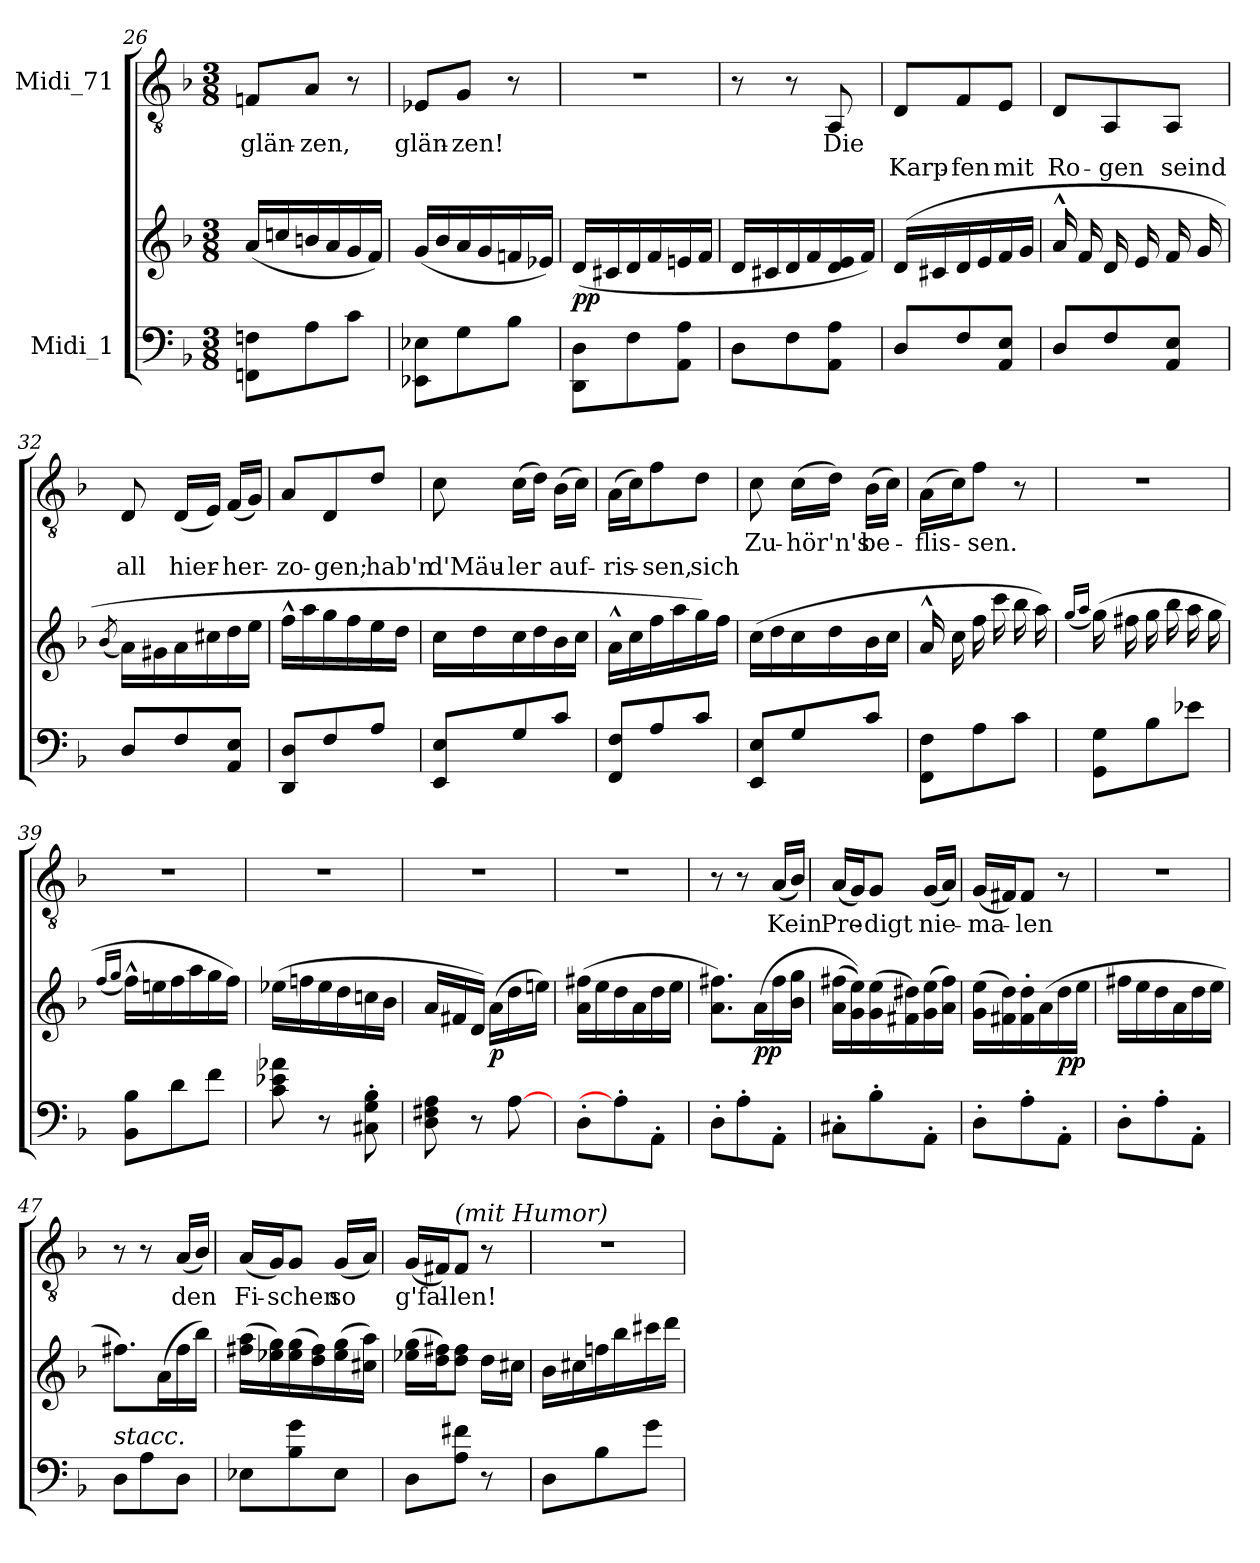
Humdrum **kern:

**kern	**kern	**dynam	**kern	**text	**text
*part2	*part2	*part2	*part1	*part1	*part1
*staff3	*staff2	*staff2/3	*staff1	*staff1	*staff1
*I"Midi_1	*	*	*I"Midi_71	*	*
*clefF4	*clefG2	*	*clefGv2	*	*
*k[b-]	*k[b-]	*	*k[b-]	*	*
*F:	*F:	*	*F:	*	*
*M3/8	*M3/8	*	*M3/8	*	*
=26	=26	=26	=26	=26	=26
!	!	!	!	!LO:LY:b	!
8FFni\ 8Fni\L	(<16a/LL	.	8Fni/L	glän-	.
.	16ccni/	.	.	.	.
!	!	!	!	!LO:LY:b	!
8A\	16bn/	.	8A/J	-zen,	.
.	16a/	.	.	.	.
8c\J	16g/	.	8r	.	.
.	16f/JJ)	.	.	.	.
=27	=27	=27	=27	=27	=27
!	!	!	!	!LO:LY:b	!
8EE-X\ 8E-X\L	(<16g/LL	.	8E-X/L	glän-	.
.	16b-i/	.	.	.	.
!	!	!	!	!LO:LY:b	!
8G\	16a/	.	8G/J	-zen!	.
.	16g/	.	.	.	.
8B-i\J	16fni/	.	8r	.	.
.	16e-X/JJ)	.	.	.	.
=28	=28	=28	=28	=28	=28
!	!	!LO:DY:b	!	!	!
8DD\ 8D\L	(>16d/LL	pp	4.r	.	.
.	16c#X/	.	.	.	.
8F\	16d/	.	.	.	.
.	16f/	.	.	.	.
8AA\ 8A\J	16eni/	.	.	.	.
.	16f/JJ	.	.	.	.
=29	=29	=29	=29	=29	=29
8D\L	16d/LL	.	8r	.	.
.	16c#X/	.	.	.	.
8F\	16d/	.	8r	.	.
.	16f/	.	.	.	.
!	!	!	!	!LO:LY:b	!
8AA\ 8A\J	16d/ 16e/	.	8AA/	Die	.
.	16f/JJ)	.	.	.	.
!!LO:LB:g=z
=30	=30	=30	=30	=30	=30
!	!	!	!	!	!LO:LY:b
8D/L	(>16d/LL	.	8D/L	.	Karp-
.	16c#X/	.	.	.	.
!	!	!	!	!	!LO:LY:b
8F/	16d/	.	8F/	.	-fen
.	16e/	.	.	.	.
!	!	!	!	!	!LO:LY:b
8AA/ 8E/J	16f/	.	8E/J	.	mit
.	16g/JJ	.	.	.	.
=31	=31	=31	=31	=31	=31
!	!	!	!	!	!LO:LY:b
8D/L	16a^^/	.	8D/L	.	Ro-
.	16f/	.	.	.	.
!	!	!	!	!	!LO:LY:b
8F/	16d/	.	8AA/	.	-gen
.	16e/	.	.	.	.
!	!	!	!	!	!LO:LY:b
8AA/ 8E/J	16f/	.	8AA/J	.	seind
.	16g/	.	.	.	.
=32	=32	=32	=32	=32	=32
.	(<8qb-/	.	.	.	.
!	!	!	!	!	!LO:LY:b
8D/L	16a\LL)	.	8D/	.	all
.	16g#X\	.	.	.	.
!	!	!	!	!	!LO:LY:b
8F/	16a\	.	(<16D/LL	.	hier-
.	16cc#X\	.	16E/JJ)	.	.
!	!	!	!	!	!LO:LY:b
8AA/ 8E/J	16dd\	.	(<16F/LL	.	-her-
.	16ee\JJ	.	16G/JJ)	.	.
=33	=33	=33	=33	=33	=33
!	!	!	!	!	!LO:LY:b
8DD/ 8D/L	16ff^^\LL	.	8A/L	.	-zo-
.	16aa\	.	.	.	.
!	!	!	!	!	!LO:LY:b
8F/	16gg\	.	8D/	.	-gen;
.	16ff\	.	.	.	.
!	!	!	!	!	!LO:LY:b
8A/J	16ee\	.	8d/J	.	hab'n
.	16dd\JJ	.	.	.	.
=34	=34	=34	=34	=34	=34
!	!	!	!	!	!LO:LY:b
8EE/ 8E/L	16cc\LL	.	8c\	.	d'Mäu-
.	16dd\	.	.	.	.
!	!	!	!	!	!LO:LY:b
8G/	16cc\	.	(>16c\LL	.	-ler
.	16dd\	.	16d\JJ)	.	.
!	!	!	!	!	!LO:LY:b
8c/J	16b-\	.	(>16B-\LL	.	auf-
.	16cc\JJ	.	16c\JJ)	.	.
=35	=35	=35	=35	=35	=35
!	!	!	!	!	!LO:LY:b
8FF/ 8F/L	16a^^\LL	.	(>16A\LL	.	-ris-
.	16cc\	.	16c\J)	.	.
!	!	!	!	!	!LO:LY:b
8A/	16ff\	.	8f\	.	-sen,
.	16aa\	.	.	.	.
!	!	!	!	!	!LO:LY:b
8c/J	16gg\)	.	8d\J	.	sich
.	16ff\JJ	.	.	.	.
!!LO:LB:g=z
=36	=36	=36	=36	=36	=36
!	!	!	!	!LO:LY:b	!
8EE/ 8E/L	(>16cc\LL	.	8c\	Zu-	.
.	16dd\	.	.	.	.
!	!	!	!	!LO:LY:b	!
8G/	16cc\	.	(>16c\LL	-hör'n's	.
.	16dd\	.	16d\JJ)	.	.
!	!	!	!	!LO:LY:b	!
8c/J	16b-\	.	(>16B-\LL	be-	.
.	16cc\JJ	.	16c\JJ)	.	.
=37	=37	=37	=37	=37	=37
!	!	!	!	!LO:LY:b	!
8FF\ 8F\L	16a^^/	.	(>16A\LL	-flis-	.
.	16cc\	.	16c\J)	.	.
!	!	!	!	!LO:LY:b	!
8A\	16ff\	.	8f\J	-sen.	.
.	16ccc\	.	.	.	.
8c\J	16bb-\	.	8r	.	.
.	16aa\)	.	.	.	.
=38	=38	=38	=38	=38	=38
.	(<16qgg/LL	.	.	.	.
.	16qaa/JJ	.	.	.	.
8GG\ 8G\L	(>16gg\)	.	4.r	.	.
.	16ff#X\	.	.	.	.
8B-\	16gg\	.	.	.	.
.	16bb-\	.	.	.	.
8e-X\J	16aa\	.	.	.	.
.	16gg\	.	.	.	.
=39	=39	=39	=39	=39	=39
.	(<16qff/LL	.	.	.	.
.	16qgg/JJ	.	.	.	.
8BB-\ 8B-\L	16ff^^\LL)	.	4.r	.	.
.	16eeni\	.	.	.	.
8d\	16ff\	.	.	.	.
.	16aa\	.	.	.	.
8f\J	16gg\	.	.	.	.
.	16ff\JJ)	.	.	.	.
=40	=40	=40	=40	=40	=40
8c\ 8e-X\ 8a-X\	(>16ee-X\LL	.	4.r	.	.
.	16ffni\	.	.	.	.
8r	16ee-\	.	.	.	.
.	16dd\	.	.	.	.
8C#X\' 8G\' 8B-i\'	16ccni\	.	.	.	.
.	16b-\JJ	.	.	.	.
=41	=41	=41	=41	=41	=41
8D\ 8F#X\ 8A\	16a/LL	.	4.r	.	.
.	16f#X/	.	.	.	.
8r	16d/JJ)	.	.	.	.
!	!	!LO:DY:b	!	!	!
.	(>16a\LL	p	.	.	.
[8A\	16dd\	.	.	.	.
.	16eeni\JJ)	.	.	.	.
!!LO:LB:g=z
=42	=42	=42	=42	=42	=42
8D'\L	(>16a\ 16ff#X\LL	.	4.r	.	.
.	16ee\	.	.	.	.
8A'\]	16dd\	.	.	.	.
.	16a\	.	.	.	.
8AA'\J	16dd\	.	.	.	.
.	16ee\JJ	.	.	.	.
=43	=43	=43	=43	=43	=43
8D'\L	8.a\ 8.ff#X\L)	.	8r	.	.
8A'\	.	.	8r	.	.
!	!	!LO:DY:b	!	!	!
.	(>16a\L	pp	.	.	.
!	!	!	!	!LO:LY:b	!
8AA'\J	16ff#\	.	(<16A/LL	Kein	.
.	16b-\ 16gg\JJ	.	16B-/JJ)	.	.
=44	=44	=44	=44	=44	=44
!	!	!	!	!LO:LY:b	!
8C#X'\L	(>16a\ 16ff#X\LL	.	(<16A/LL	Pre-	.
.	16g\ 16ee\))	.	16G/J)	.	.
!	!	!	!	!LO:LY:b	!
8B-'\	(>16g\ 16ee\	.	8G/J	-digt	.
.	16f#X\ 16dd#X\)	.	.	.	.
!	!	!	!	!LO:LY:b	!
8AA'\J	(>16g\ 16ee\	.	(<16G/LL	nie-	.
.	16a\ 16ff#\JJ)	.	16A/JJ)	.	.
=45	=45	=45	=45	=45	=45
!	!	!	!	!LO:LY:b	!
8D'\L	(>16g\ 16ee\LL	.	(<16G/LL	-ma-	.
.	16f#X\ 16dd\)	.	16F#X/J)	.	.
!	!	!	!	!LO:LY:b	!
8A'\	16f#\' 16dd\'	.	8F#/J	-len	.
.	(>16a\	.	.	.	.
!	!	!LO:DY:b	!	!	!
8AA'\J	16dd\	pp	8r	.	.
.	16ee\JJ	.	.	.	.
=46	=46	=46	=46	=46	=46
8D'\L	16ff#X\LL	.	4.r	.	.
.	16ee\	.	.	.	.
8A'\	16dd\	.	.	.	.
.	16a\	.	.	.	.
8AA'\J	16dd\	.	.	.	.
.	16ee\JJ	.	.	.	.
=47	=47	=47	=47	=47	=47
!LO:TX:a:i:t=stacc.	!	!	!	!	!
8D\L	8.ff#X\L)	.	8r	.	.
8A\	.	.	8r	.	.
.	(>16a\L	.	.	.	.
!	!	!	!	!LO:LY:b	!
8D\J	16ff#\	.	(<16A/LL	den	.
.	16bb-\JJ)	.	16B-/JJ)	.	.
!!LO:LB:g=z
=48	=48	=48	=48	=48	=48
!	!	!	!	!LO:LY:b	!
8E-X\L	(>16ff#X\ 16aa\LL	.	(<16A/LL	Fi-	.
.	16ee-X\ 16gg\)	.	16G/J)	.	.
!	!	!	!	!LO:LY:b	!
8B-\ 8g\	(>16ee-\ 16gg\	.	8G/J	-schen	.
.	16dd\ 16ff#\)	.	.	.	.
!	!	!	!	!LO:LY:b	!
8E-\J	(>16ee-\ 16gg\	.	(<16G/LL	so	.
.	16cc#X\ 16aa\JJ)	.	16A/JJ)	.	.
=49	=49	=49	=49	=49	=49
!	!	!	!	!LO:LY:b	!
8D\L	(>16ee-X\ 16gg\LL	.	(<16G/LL	g'fal-	.
.	16dd\ 16ff#X\J)	.	16F#X/J)	.	.
!	!	!	!LO:TX:a:i:t=(mit Humor)	!	!
!	!	!	!	!LO:LY:b	!
8A\ 8f#X\J	8dd\ 8ff#\J	.	8F#/J	-len!	.
8r	16dd\LL	.	8r	.	.
.	16cc#X\JJ	.	.	.	.
=50	=50	=50	=50	=50	=50
8D\L	16b-\LL	.	4.r	.	.
.	16cc#X\	.	.	.	.
8B-\	16ffni\	.	.	.	.
.	16bb-\	.	.	.	.
8g\J	16ccc#X\	.	.	.	.
.	16ddd\JJ	.	.	.	.
=	=	=	=	=	=
*-	*-	*-	*-	*-	*-
